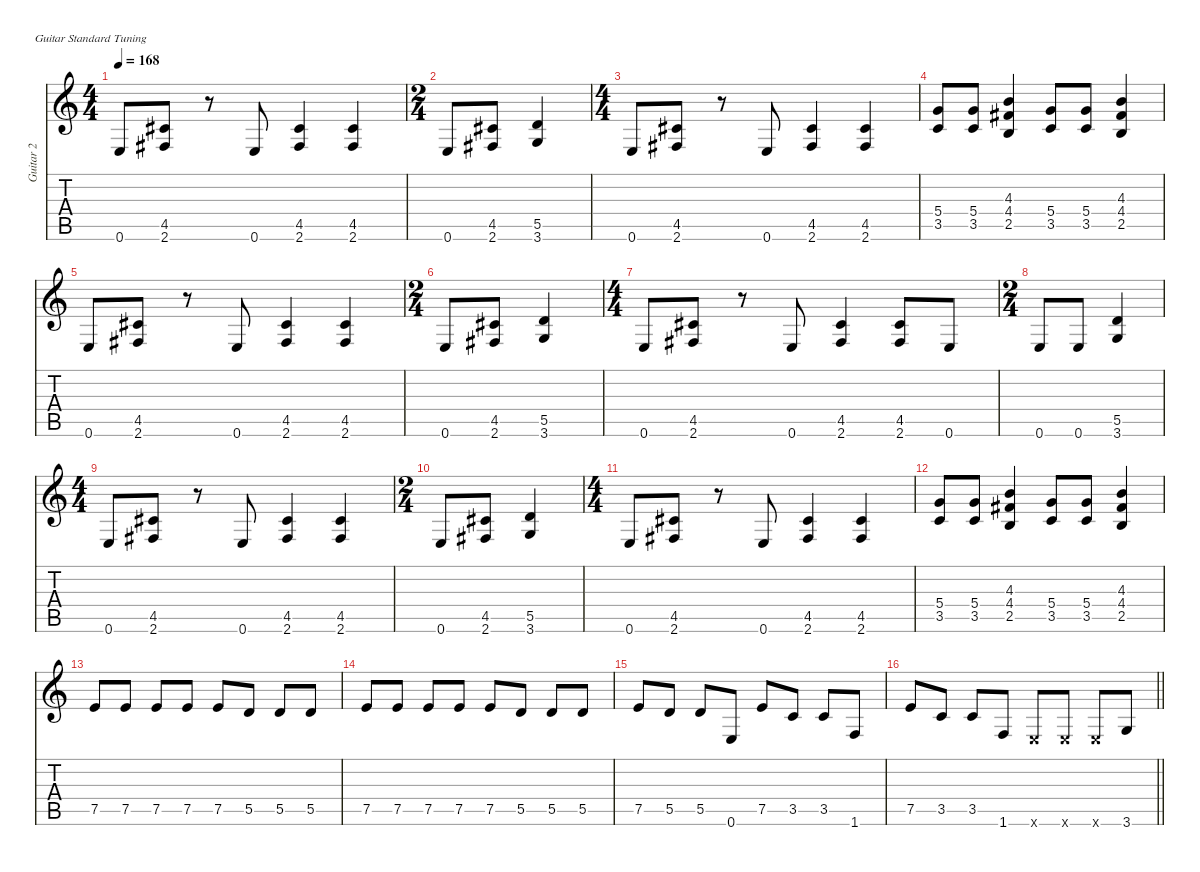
\defaultSystemsLayout 4
\hideDynamics
\bracketExtendMode nobrackets
\firstSystemTrackNameMode fullname
\otherSystemsTrackNameOrientation horizontal
\track ("Guitar 2" "dist.guit.") {instrument distortionguitar}
\staff {score tabs}
\tuning (E4 B3 G3 D3 A2 E2)
\ts (4 4)
\beaming (8 2 2 2 2)
\tempo 168
\clef g2
\ks c
0.6.8{dy f beam Up} (4.5{acc #} 2.6{acc #}).8{beam Up} r.8{beam Up} 0.6.8{beam Up} (4.5{acc #} 2.6{acc #}).4{beam Up} (4.5{acc #} 2.6{acc #}).4{beam Up} |
\ts (2 4)
\beaming (8 2 2)
0.6.8{beam Up} (4.5{acc #} 2.6{acc #}).8{beam Up} (5.5 3.6).4{beam Up} |
\ts (4 4)
\beaming (8 2 2 2 2)
0.6.8{beam Up} (4.5{acc #} 2.6{acc #}).8{beam Up} r.8{beam Up} 0.6.8{beam Up} (4.5{acc #} 2.6{acc #}).4{beam Up} (4.5{acc #} 2.6{acc #}).4{beam Up} |
(5.4 3.5).8{beam Up} (5.4 3.5).8{beam Up} (4.3 4.4{acc #} 2.5).4{beam Up} (5.4 3.5).8{beam Up} (5.4 3.5).8{beam Up} (4.3 4.4{acc #} 2.5).4{beam Up} |
0.6.8{beam Up} (4.5{acc #} 2.6{acc #}).8{beam Up} r.8{beam Up} 0.6.8{beam Up} (4.5{acc #} 2.6{acc #}).4{beam Up} (4.5{acc #} 2.6{acc #}).4{beam Up} |
\ts (2 4)
\beaming (8 2 2)
0.6.8{beam Up} (4.5{acc #} 2.6{acc #}).8{beam Up} (5.5 3.6).4{beam Up} |
\ts (4 4)
\beaming (8 2 2 2 2)
0.6.8{beam Up} (4.5{acc #} 2.6{acc #}).8{beam Up} r.8{beam Up} 0.6.8{beam Up} (4.5{acc #} 2.6{acc #}).4{beam Up} (4.5{acc #} 2.6{acc #}).8{beam Up} 0.6.8{beam Up} |
\ts (2 4)
\beaming (8 2 2)
0.6.8{beam Up} 0.6.8{beam Up} (5.5 3.6).4{beam Up} |
\ts (4 4)
\beaming (8 2 2 2 2)
0.6.8{beam Up} (4.5{acc #} 2.6{acc #}).8{beam Up} r.8{beam Up} 0.6.8{beam Up} (4.5{acc #} 2.6{acc #}).4{beam Up} (4.5{acc #} 2.6{acc #}).4{beam Up} |
\ts (2 4)
\beaming (8 2 2)
0.6.8{beam Up} (4.5{acc #} 2.6{acc #}).8{beam Up} (5.5 3.6).4{beam Up} |
\ts (4 4)
\beaming (8 2 2 2 2)
0.6.8{beam Up} (4.5{acc #} 2.6{acc #}).8{beam Up} r.8{beam Up} 0.6.8{beam Up} (4.5{acc #} 2.6{acc #}).4{beam Up} (4.5{acc #} 2.6{acc #}).4{beam Up} |
(5.4 3.5).8{beam Up} (5.4 3.5).8{beam Up} (4.3 4.4{acc #} 2.5).4{beam Up} (5.4 3.5).8{beam Up} (5.4 3.5).8{beam Up} (4.3 4.4{acc #} 2.5).4{beam Up} |
7.5.8{beam Up} 7.5.8{beam Up} 7.5.8{beam Up} 7.5.8{beam Up} 7.5.8{beam Up} 5.5.8{beam Up} 5.5.8{beam Up} 5.5.8{beam Up} |
7.5.8{beam Up} 7.5.8{beam Up} 7.5.8{beam Up} 7.5.8{beam Up} 7.5.8{beam Up} 5.5.8{beam Up} 5.5.8{beam Up} 5.5.8{beam Up} |
7.5.8{beam Up} 5.5.8{beam Up} 5.5.8{beam Up} 0.6.8{beam Up} 7.5.8{beam Up} 3.5.8{beam Up} 3.5.8{beam Up} 1.6.8{beam Up} |
\barLineRight lightlight
7.5.8{beam Up} 3.5.8{beam Up} 3.5.8{beam Up} 1.6.8{beam Up} 0.6{x}.8{beam Up} 0.6{x}.8{beam Up} 0.6{x}.8{beam Up} 3.6.8{beam Up}
